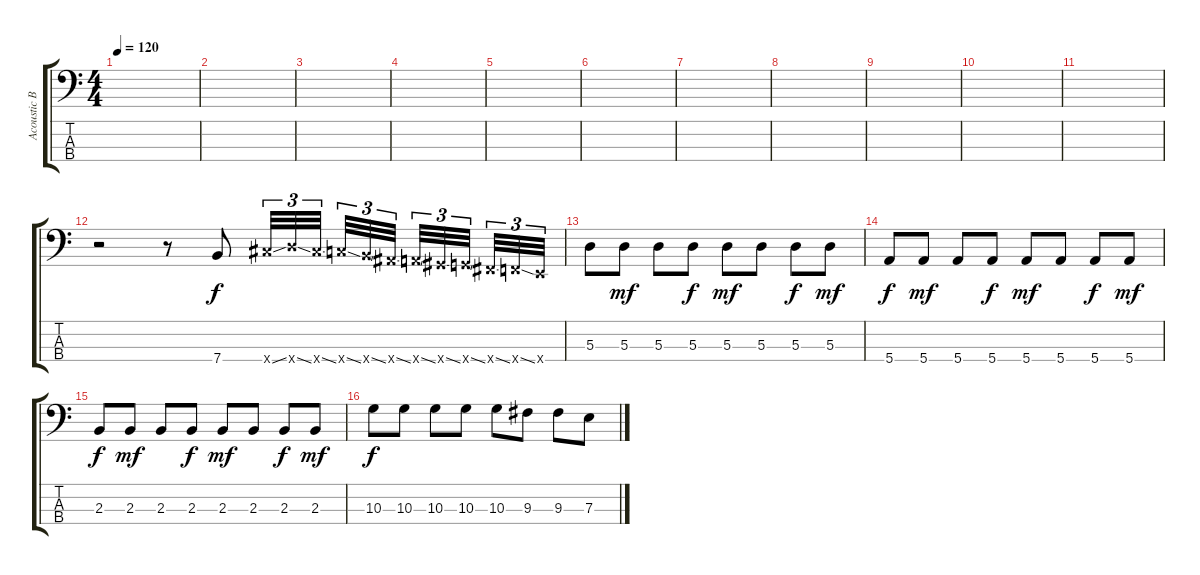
\track ("Acoustic Bass" "Acoustic B") {instrument acousticguitarsteel}
\staff {score tabs}
\tuning (G2 D2 A1 E1) {hide}
\ts (4 4)
\tempo 120
\clef f4
\ks c
|
|
|
|
|
|
|
|
|
|
|
r.2 r.8 7.4.8 9.4{ss x}.32{tu (3 2)} 10.4{ss x}.32{tu (3 2)} 9.4{ss x}.32{tu (3 2)} 8.4{ss x}.32{tu (3 2)} 7.4{ss x}.32{tu (3 2)} 6.4{ss x}.32{tu (3 2)} 5.4{ss x}.32{tu (3 2)} 4.4{ss x}.32{tu (3 2)} 3.4{ss x}.32{tu (3 2)} 2.4{ss x}.32{tu (3 2)} 1.4{ss x}.32{tu (3 2)} 0.4{x}.32{tu (3 2)} |
5.3.8 5.3.8{dy mf} 5.3.8 5.3.8{dy f} 5.3.8{dy mf} 5.3.8 5.3.8{dy f} 5.3.8{dy mf} |
5.4.8{dy f} 5.4.8{dy mf} 5.4.8 5.4.8{dy f} 5.4.8{dy mf} 5.4.8 5.4.8{dy f} 5.4.8{dy mf} |
2.3.8{dy f} 2.3.8{dy mf} 2.3.8 2.3.8{dy f} 2.3.8{dy mf} 2.3.8 2.3.8{dy f} 2.3.8{dy mf} |
10.3.8{dy f} 10.3.8 10.3.8 10.3.8 10.3.8 9.3.8 9.3.8 7.3.8
